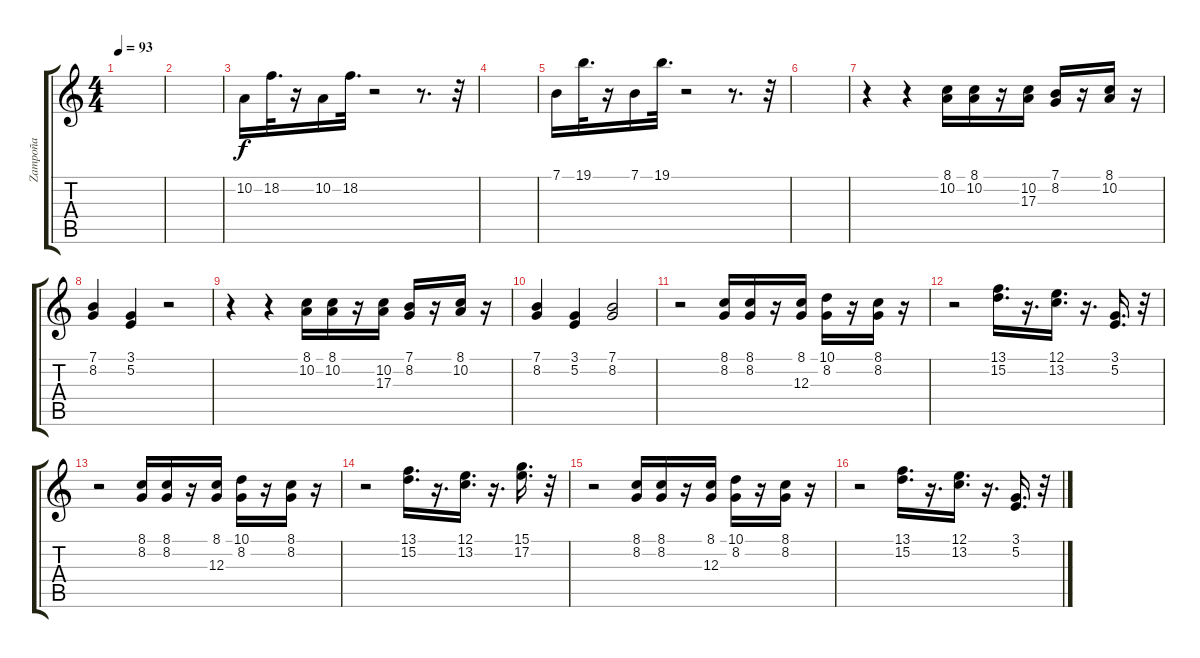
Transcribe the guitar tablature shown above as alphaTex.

\track ("Zampoña" "Zampoña") {instrument panflute}
\staff {score tabs}
\tuning (E4 B3 G3 D3 A2 E2) {hide}
\ts (4 4)
\tempo 93
\clef g2
\ks c
|
|
10.2.16 18.2.32{d} r.16 10.2.16 18.2.32{d} r.2 r.8{d} r.32 |
|
7.1.16 19.1.32{d} r.16 7.1.16 19.1.32{d} r.2 r.8{d} r.32 |
|
r.4 r.4 (8.1 10.2).16 (8.1 10.2).16 r.16 (10.2 17.3).16 (7.1 8.2).16 r.16 (8.1 10.2).16 r.16 |
(7.1 8.2).4 (3.1 5.2).4 r.2 |
r.4 r.4 (8.1 10.2).16 (8.1 10.2).16 r.16 (10.2 17.3).16 (7.1 8.2).16 r.16 (8.1 10.2).16 r.16 |
(7.1 8.2).4 (3.1 5.2).4 (7.1 8.2).2 |
r.2 (8.1 8.2).16 (8.1 8.2).16 r.16 (8.1 12.3).16 (10.1 8.2).16 r.16 (8.1 8.2).16 r.16 |
r.2 (13.1 15.2).16{d} r.16{d} (12.1 13.2).16{d} r.16{d} (3.1 5.2).16{d} r.32 |
r.2 (8.1 8.2).16 (8.1 8.2).16 r.16 (8.1 12.3).16 (10.1 8.2).16 r.16 (8.1 8.2).16 r.16 |
r.2 (13.1 15.2).16{d} r.16{d} (12.1 13.2).16{d} r.16{d} (15.1 17.2).16{d} r.32 |
r.2 (8.1 8.2).16 (8.1 8.2).16 r.16 (8.1 12.3).16 (10.1 8.2).16 r.16 (8.1 8.2).16 r.16 |
r.2 (13.1 15.2).16{d} r.16{d} (12.1 13.2).16{d} r.16{d} (3.1 5.2).16{d} r.32
